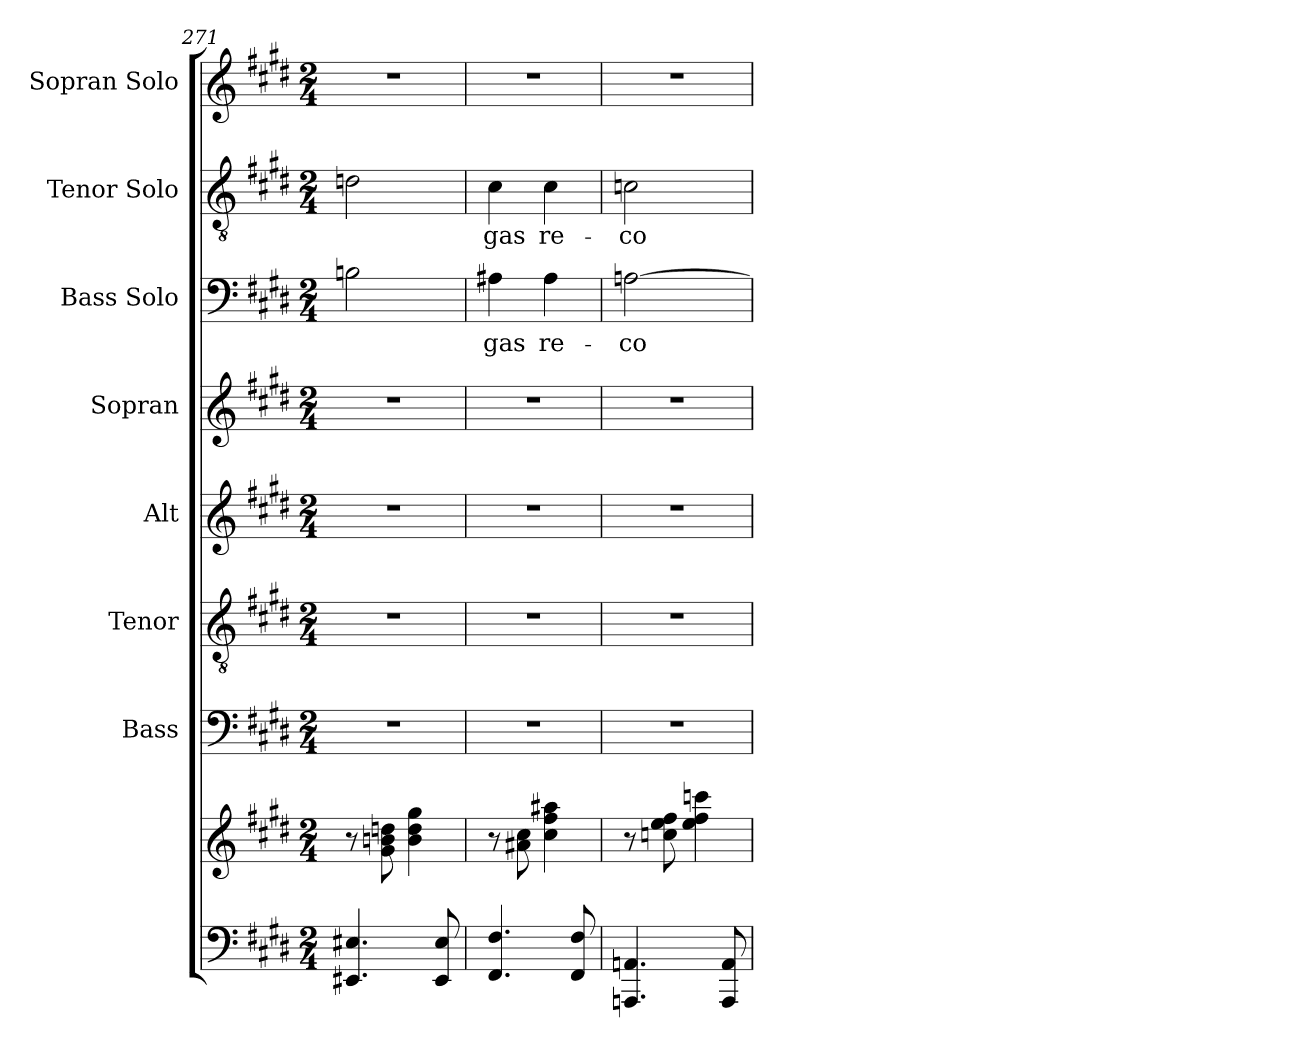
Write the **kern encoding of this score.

**kern	**kern	**kern	**kern	**kern	**kern	**kern	**text	**kern	**text	**kern
*part8	*part8	*part7	*part6	*part5	*part4	*part3	*part3	*part2	*part2	*part1
*staff9	*staff8	*staff7	*staff6	*staff5	*staff4	*staff3	*staff3	*staff2	*staff2	*staff1
*	*	*I"Bass	*I"Tenor	*I"Alt	*I"Sopran	*I"Bass Solo	*	*I"Tenor Solo	*	*I"Sopran Solo
*	*	*I'B.	*I'T.	*I'A.	*I'S.	*I'B. Solo	*	*I'T. Solo	*	*I'S. Solo
*clefF4	*clefG2	*clefF4	*clefGv2	*clefG2	*clefG2	*clefF4	*	*clefGv2	*	*clefG2
*k[f#c#g#d#]	*k[f#c#g#d#]	*k[f#c#g#d#]	*k[f#c#g#d#]	*k[f#c#g#d#]	*k[f#c#g#d#]	*k[f#c#g#d#]	*	*k[f#c#g#d#]	*	*k[f#c#g#d#]
*E:	*E:	*E:	*E:	*E:	*E:	*E:	*	*E:	*	*E:
*M2/4	*M2/4	*M2/4	*M2/4	*M2/4	*M2/4	*M2/4	*	*M2/4	*	*M2/4
=271	=271	=271	=271	=271	=271	=271	=271	=271	=271	=271
4.EE#X/ 4.E#X/	8r	2r	2r	2r	2r	2Bn\	.	2dn\	.	2r
.	8g#\ 8bn\ 8ddn\	.	.	.	.	.	.	.	.	.
.	4b\ 4dd\ 4gg#\	.	.	.	.	.	.	.	.	.
8EE#/ 8E#/	.	.	.	.	.	.	.	.	.	.
=272	=272	=272	=272	=272	=272	=272	=272	=272	=272	=272
!	!	!	!	!	!	!	!LO:LY:b	!	!LO:LY:b	!
4.FF#/ 4.F#/	8r	2r	2r	2r	2r	4A#X\	-gas	4c#\	-gas	2r
.	8a#X\ 8cc#\	.	.	.	.	.	.	.	.	.
!	!	!	!	!	!	!	!LO:LY:b	!	!LO:LY:b	!
.	4cc#\ 4ff#\ 4aa#X\	.	.	.	.	4A#\	re-	4c#\	re-	.
8FF#/ 8F#/	.	.	.	.	.	.	.	.	.	.
!!LO:LB:g=z
=273	=273	=273	=273	=273	=273	=273	=273	=273	=273	=273
!	!	!	!	!	!	!	!LO:LY:b	!	!LO:LY:b	!
4.AAAn/ 4.AAn/	8r	2r	2r	2r	2r	[2An\	-co-	2cn\	-co-	2r
.	8ccn\ 8ee\ 8ff#\	.	.	.	.	.	.	.	.	.
.	4ee\ 4ff#\ 4cccn\	.	.	.	.	.	.	.	.	.
8AAA/ 8AA/	.	.	.	.	.	.	.	.	.	.
=	=	=	=	=	=	=	=	=	=	=
*-	*-	*-	*-	*-	*-	*-	*-	*-	*-	*-
